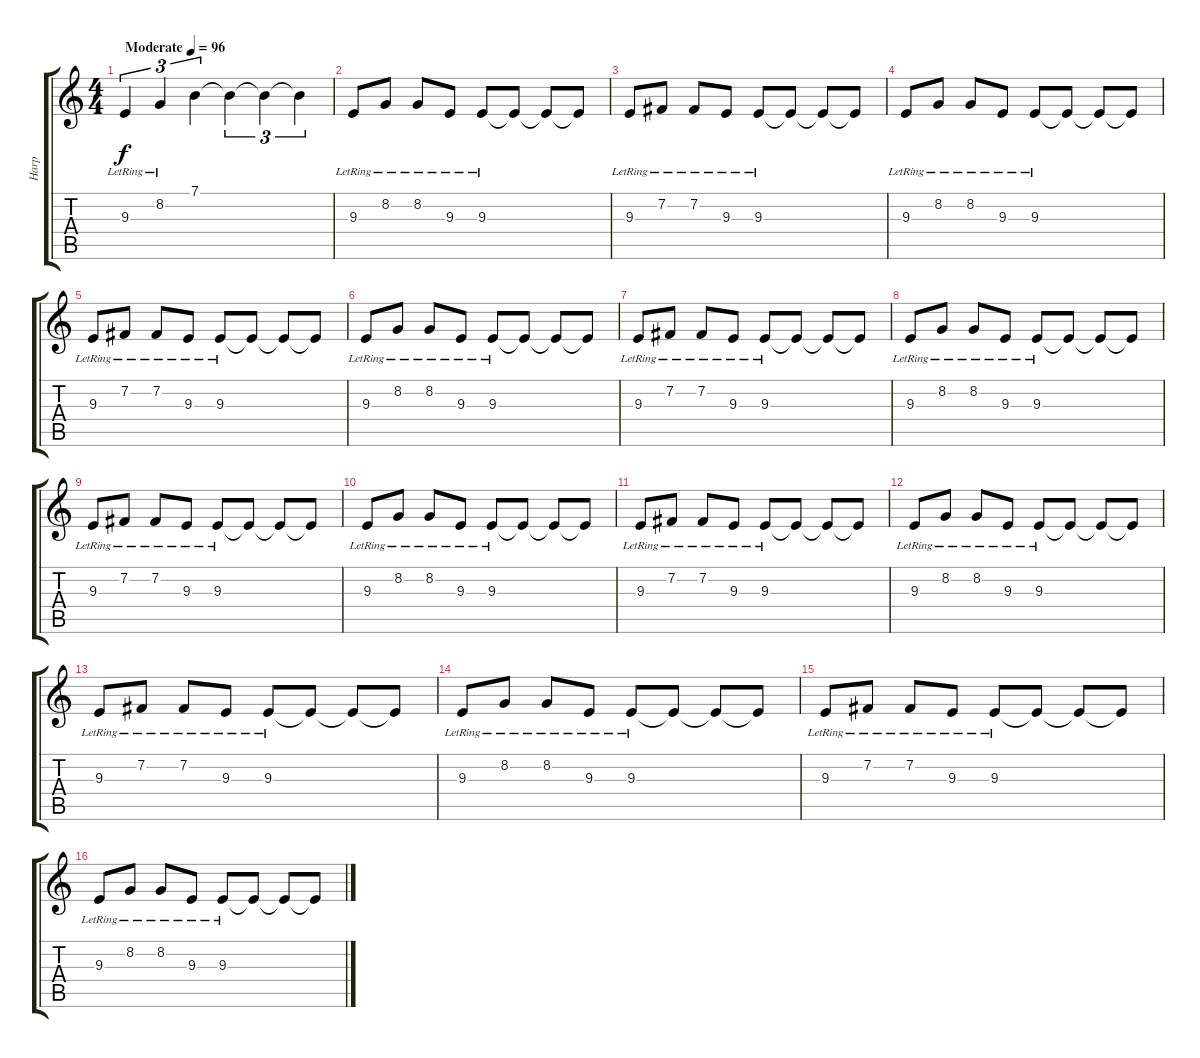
\track ("Harp" "Harp") {instrument orchestralharp}
\staff {score tabs}
\tuning (E4 B3 G3 D3 A2 E2) {hide}
\ts (4 4)
\tempo (96 "Moderate")
\clef g2
\ks c
9.3{lr}.4{tu (3 2) dy f volume 6 instrument orchestralharp} 8.2{lr}.4{tu (3 2)} 7.1.4{tu (3 2)} 7.1{t}.4{tu (3 2)} 7.1{t}.4{tu (3 2)} 7.1{t}.4{tu (3 2)} |
9.3{lr}.8{volume 14} 8.2{lr}.8 8.2{lr}.8 9.3{lr}.8 9.3{lr}.8 9.3{t}.8 9.3{t}.8 9.3{t}.8 |
9.3{lr}.8 7.2{lr}.8 7.2{lr}.8 9.3{lr}.8 9.3{lr}.8 9.3{t}.8 9.3{t}.8 9.3{t}.8 |
9.3{lr}.8 8.2{lr}.8 8.2{lr}.8 9.3{lr}.8 9.3{lr}.8 9.3{t}.8 9.3{t}.8 9.3{t}.8 |
9.3{lr}.8 7.2{lr}.8 7.2{lr}.8 9.3{lr}.8 9.3{lr}.8 9.3{t}.8 9.3{t}.8 9.3{t}.8 |
9.3{lr}.8 8.2{lr}.8 8.2{lr}.8 9.3{lr}.8 9.3{lr}.8 9.3{t}.8 9.3{t}.8 9.3{t}.8 |
9.3{lr}.8 7.2{lr}.8 7.2{lr}.8 9.3{lr}.8 9.3{lr}.8 9.3{t}.8 9.3{t}.8 9.3{t}.8 |
9.3{lr}.8 8.2{lr}.8 8.2{lr}.8 9.3{lr}.8 9.3{lr}.8 9.3{t}.8 9.3{t}.8 9.3{t}.8 |
9.3{lr}.8 7.2{lr}.8 7.2{lr}.8 9.3{lr}.8 9.3{lr}.8 9.3{t}.8 9.3{t}.8 9.3{t}.8 |
9.3{lr}.8 8.2{lr}.8 8.2{lr}.8 9.3{lr}.8 9.3{lr}.8 9.3{t}.8 9.3{t}.8 9.3{t}.8 |
9.3{lr}.8 7.2{lr}.8 7.2{lr}.8 9.3{lr}.8 9.3{lr}.8 9.3{t}.8 9.3{t}.8 9.3{t}.8 |
9.3{lr}.8 8.2{lr}.8 8.2{lr}.8 9.3{lr}.8 9.3{lr}.8 9.3{t}.8 9.3{t}.8 9.3{t}.8 |
9.3{lr}.8 7.2{lr}.8 7.2{lr}.8 9.3{lr}.8 9.3{lr}.8 9.3{t}.8 9.3{t}.8 9.3{t}.8 |
9.3{lr}.8 8.2{lr}.8 8.2{lr}.8 9.3{lr}.8 9.3{lr}.8 9.3{t}.8 9.3{t}.8 9.3{t}.8 |
9.3{lr}.8 7.2{lr}.8 7.2{lr}.8 9.3{lr}.8 9.3{lr}.8 9.3{t}.8 9.3{t}.8 9.3{t}.8 |
9.3{lr}.8 8.2{lr}.8 8.2{lr}.8 9.3{lr}.8 9.3{lr}.8 9.3{t}.8 9.3{t}.8 9.3{t}.8
